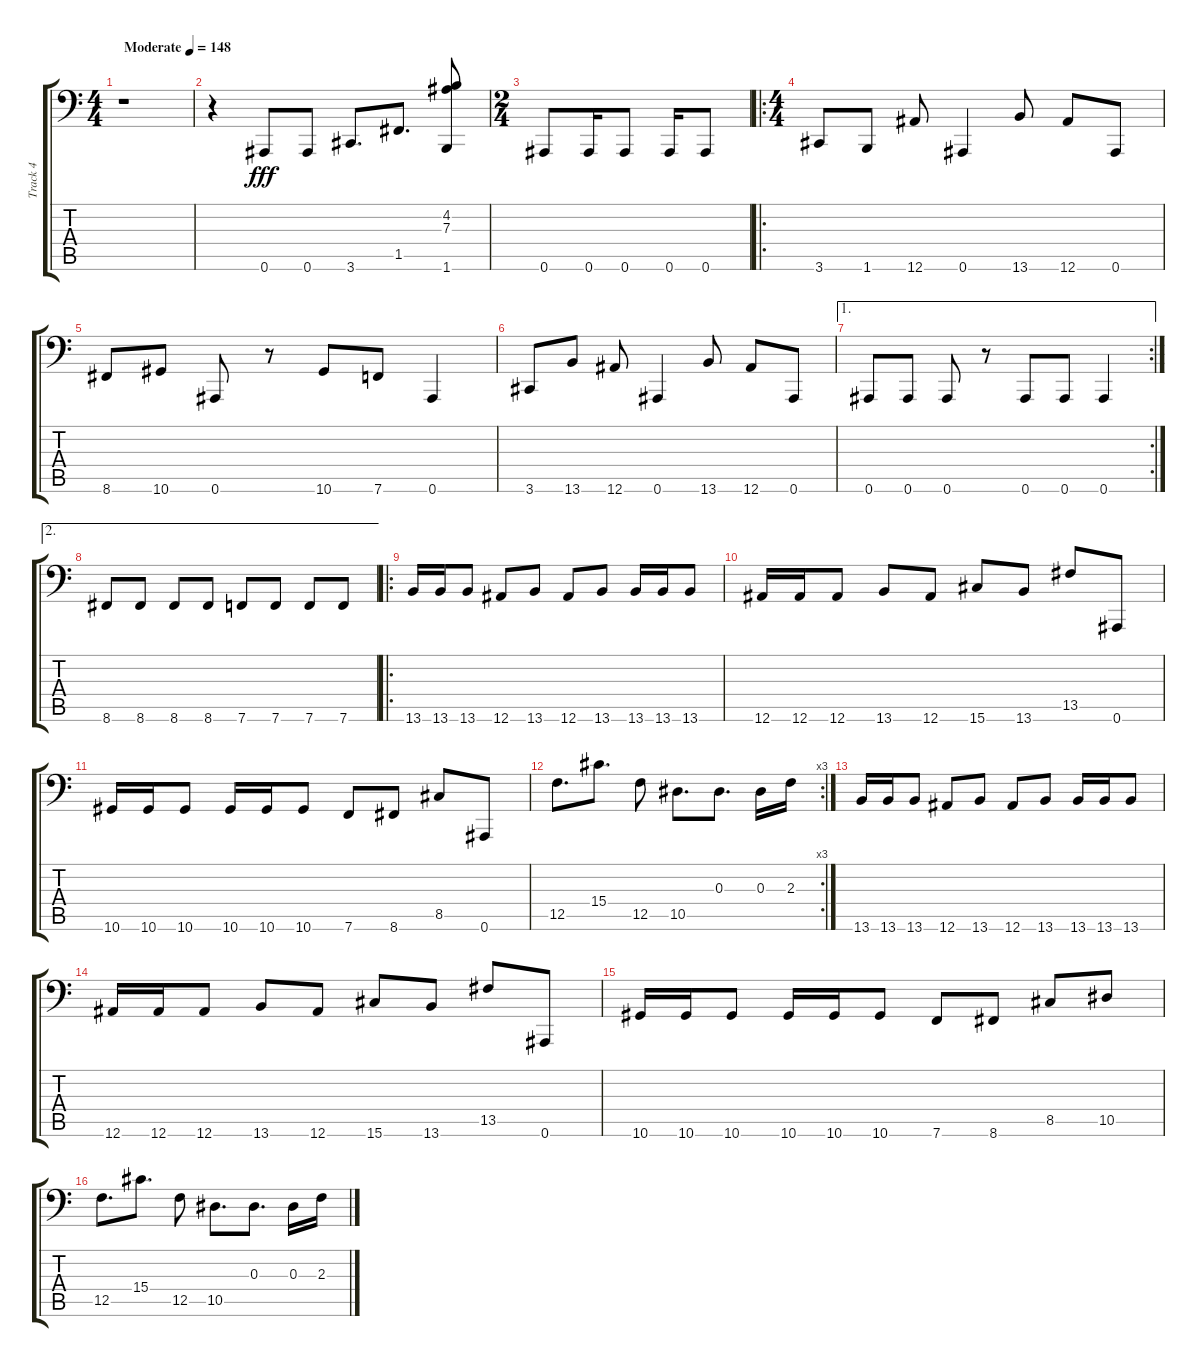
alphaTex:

\track ("Track 4" "Track 4") {instrument slapbass1}
\staff {score tabs}
\tuning (C3 G2 Eb2 Bb1 F1 Bb0) {hide}
\ts (4 4)
\tempo (148 "Moderate")
\clef f4
\ks c
r.1{dy fff instrument slapbass1} |
r.4 0.6.8 0.6.8 3.6.8{d} 1.5.8{d} (4.2 7.3 1.6).8 |
\ts (2 4)
0.6.8 0.6.16 0.6.8 0.6.16 0.6.8 |
\ro
\ts (4 4)
3.6.8 1.6.8 12.6.8 0.6.4 13.6.8 12.6.8 0.6.8 |
8.6.8 10.6.8 0.6.8 r.8 10.6.8 7.6.8 0.6.4 |
3.6.8 13.6.8 12.6.8 0.6.4 13.6.8 12.6.8 0.6.8 |
\ae 1
\rc 2
0.6.8 0.6.8 0.6.8 r.8 0.6.8 0.6.8 0.6.4 |
\ae 2
8.6.8 8.6.8 8.6.8 8.6.8 7.6.8 7.6.8 7.6.8 7.6.8 |
\ro
13.6.16 13.6.16 13.6.8 12.6.8 13.6.8 12.6.8 13.6.8 13.6.16 13.6.16 13.6.8 |
12.6.16 12.6.16 12.6.8 13.6.8 12.6.8 15.6.8 13.6.8 13.5.8 0.6.8 |
10.6.16 10.6.16 10.6.8 10.6.16 10.6.16 10.6.8 7.6.8 8.6.8 8.5.8 0.6.8 |
\rc 3
12.5.8{d} 15.4.8{d} 12.5.8 10.5.8{d} 0.3.8{d} 0.3.16 2.3.16 |
13.6.16 13.6.16 13.6.8 12.6.8 13.6.8 12.6.8 13.6.8 13.6.16 13.6.16 13.6.8 |
12.6.16 12.6.16 12.6.8 13.6.8 12.6.8 15.6.8 13.6.8 13.5.8 0.6.8 |
10.6.16 10.6.16 10.6.8 10.6.16 10.6.16 10.6.8 7.6.8 8.6.8 8.5.8 10.5.8 |
12.5.8{d} 15.4.8{d} 12.5.8 10.5.8{d} 0.3.8{d} 0.3.16 2.3.16
